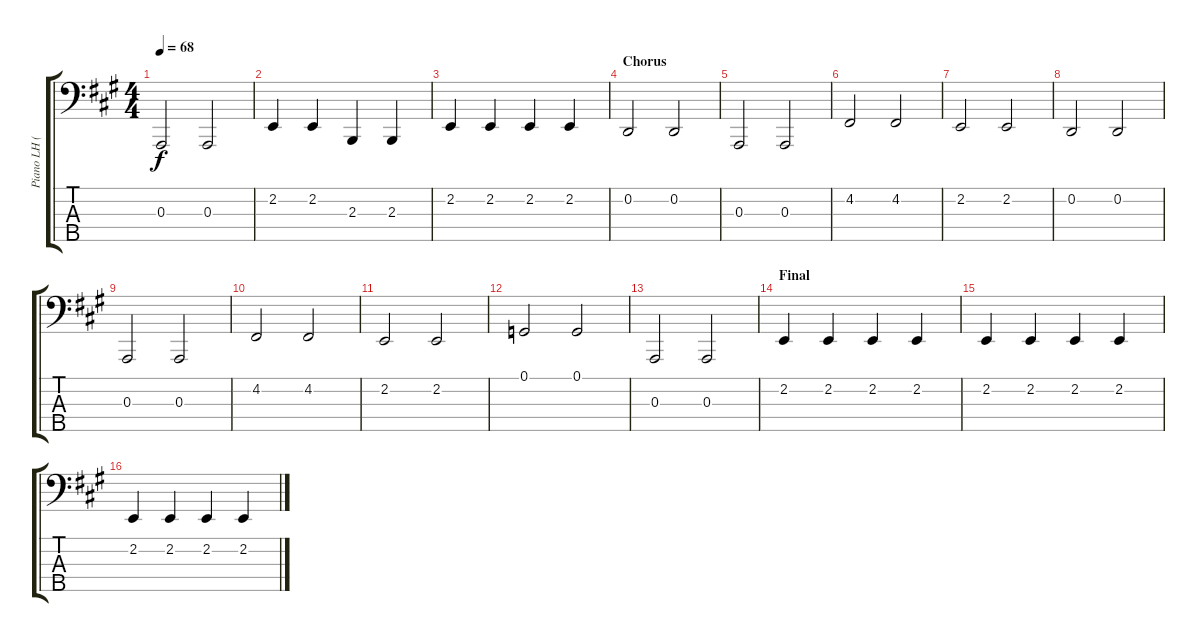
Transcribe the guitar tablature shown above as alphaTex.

\track ("Piano LH (Chris Martin)" "Piano LH (") {instrument acousticgrandpiano}
\staff {score tabs}
\tuning (G2 D2 A1 E1 B0) {hide}
\ts (4 4)
\tempo 68
\clef f4
\ks a
0.3.2{dy f} 0.3.2 |
2.2.4 2.2.4 2.3.4 2.3.4 |
2.2.4 2.2.4 2.2.4 2.2.4 |
\section ("" "Chorus")
0.2.2 0.2.2 |
0.3.2 0.3.2 |
4.2.2 4.2.2 |
2.2.2 2.2.2 |
0.2.2 0.2.2 |
0.3.2 0.3.2 |
4.2.2 4.2.2 |
2.2.2 2.2.2 |
0.1.2 0.1.2 |
0.3.2 0.3.2 |
\section ("" "Final")
2.2.4 2.2.4 2.2.4 2.2.4 |
2.2.4 2.2.4 2.2.4 2.2.4 |
2.2.4 2.2.4 2.2.4 2.2.4
